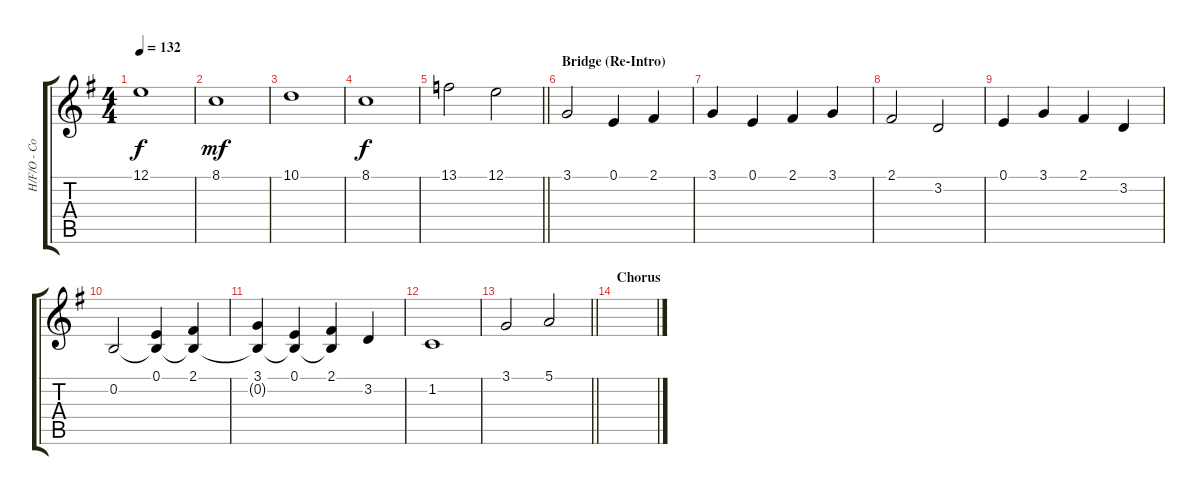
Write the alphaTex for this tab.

\track ("H/F/O - Coen Janssen" "H/F/O - Co") {instrument frenchhorn}
\staff {score tabs}
\tuning (E4 B3 G3 D3 A2 E2) {hide}
\ts (4 4)
\tempo 132
\clef g2
\ks g
12.1.1{dy f} |
8.1.1{dy mf} |
10.1.1 |
8.1.1{dy f} |
\barLineRight lightlight
13.1.2 12.1.2 |
\section ("" "Bridge (Re-Intro)")
3.1.2 0.1.4 2.1.4 |
3.1.4 0.1.4 2.1.4 3.1.4 |
2.1.2 3.2.2 |
0.1.4 3.1.4 2.1.4 3.2.4 |
0.2.2 (0.1 0.2{t}).4 (2.1 0.2{t}).4 |
(3.1 0.2{t}).4 (0.1 0.2{t}).4 (2.1 0.2{t}).4 3.2.4 |
1.2.1 |
\barLineRight lightlight
3.1.2 5.1.2 |
\section ("" "Chorus")
